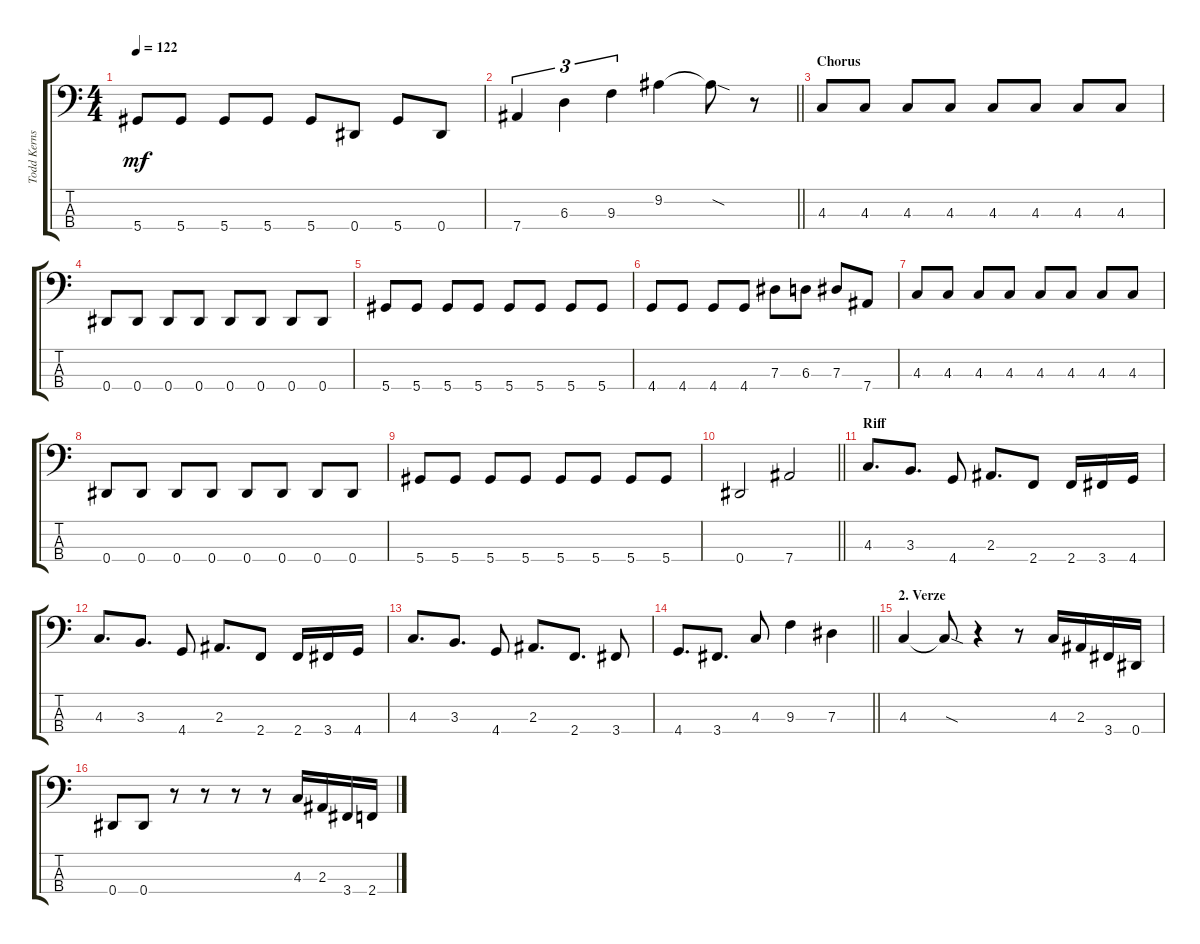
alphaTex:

\track ("Todd Kerns" "Todd Kerns") {instrument electricbassfinger}
\staff {score tabs}
\tuning (Gb2 Db2 Ab1 Eb1) {hide}
\ts (4 4)
\tempo 122
\clef f4
\ks c
5.4.8{dy mf} 5.4.8 5.4.8 5.4.8 5.4.8 0.4.8 5.4.8 0.4.8 |
\barLineRight lightlight
7.4.4{tu (3 2)} 6.3.4{tu (3 2)} 9.3.4{tu (3 2)} 9.2.4 9.2{sod t}.8 r.8 |
\section ("" "Chorus")
4.3.8 4.3.8 4.3.8 4.3.8 4.3.8 4.3.8 4.3.8 4.3.8 |
0.4.8 0.4.8 0.4.8 0.4.8 0.4.8 0.4.8 0.4.8 0.4.8 |
5.4.8 5.4.8 5.4.8 5.4.8 5.4.8 5.4.8 5.4.8 5.4.8 |
4.4.8 4.4.8 4.4.8 4.4.8 7.3.8 6.3.8 7.3.8 7.4.8 |
4.3.8 4.3.8 4.3.8 4.3.8 4.3.8 4.3.8 4.3.8 4.3.8 |
0.4.8 0.4.8 0.4.8 0.4.8 0.4.8 0.4.8 0.4.8 0.4.8 |
5.4.8 5.4.8 5.4.8 5.4.8 5.4.8 5.4.8 5.4.8 5.4.8 |
\barLineRight lightlight
0.4.2 7.4.2 |
\section ("" "Riff")
4.3.8{d} 3.3.8{d} 4.4.8 2.3.8{d} 2.4.8 2.4.16 3.4.16 4.4.16 |
4.3.8{d} 3.3.8{d} 4.4.8 2.3.8{d} 2.4.8 2.4.16 3.4.16 4.4.16 |
4.3.8{d} 3.3.8{d} 4.4.8 2.3.8{d} 2.4.8{d} 3.4.8 |
\barLineRight lightlight
4.4.8{d} 3.4.8{d} 4.3.8 9.3.4 7.3.4 |
\section ("" "2. Verze")
4.3.4 4.3{sod t}.8 r.4 r.8 4.3.16 2.3.16 3.4.16 0.4.16 |
0.4.8 0.4.8 r.8 r.8 r.8 r.8 4.3.16 2.3.16 3.4.16 2.4.16
